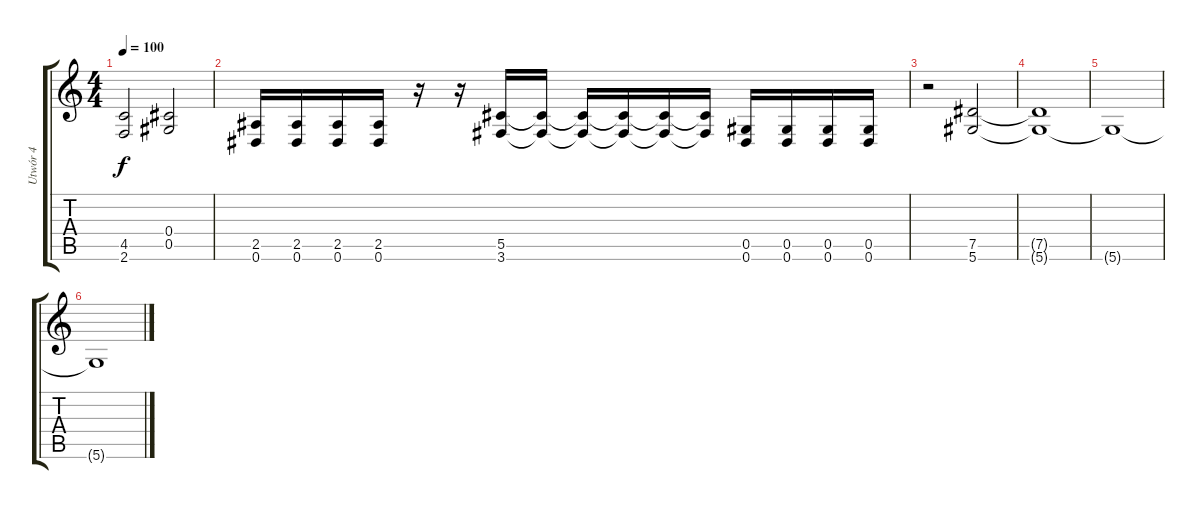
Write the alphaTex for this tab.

\track ("Utwór 4" "Utwór 4") {instrument overdrivenguitar}
\staff {score tabs}
\tuning (Eb4 Bb3 Gb3 Db3 Ab2 Eb2) {hide}
\ts (4 4)
\tempo 100
\clef g2
\ks c
(4.5 2.6).2{dy f} (0.4 0.5).2 |
(2.5 0.6).16 (2.5 0.6).16 (2.5 0.6).16 (2.5 0.6).16 r.16 r.16 (5.5 3.6).16 (5.5{t} 3.6{t}).16 (5.5{t} 3.6{t}).16 (5.5{t} 3.6{t}).16 (5.5{t} 3.6{t}).16 (5.5{t} 3.6{t}).16 (0.5 0.6).16 (0.5 0.6).16 (0.5 0.6).16 (0.5 0.6).16 |
r.2 (7.5 5.6).2 |
(7.5{t} 5.6{t}).1 |
5.6{t}.1 |
5.6{t}.1
